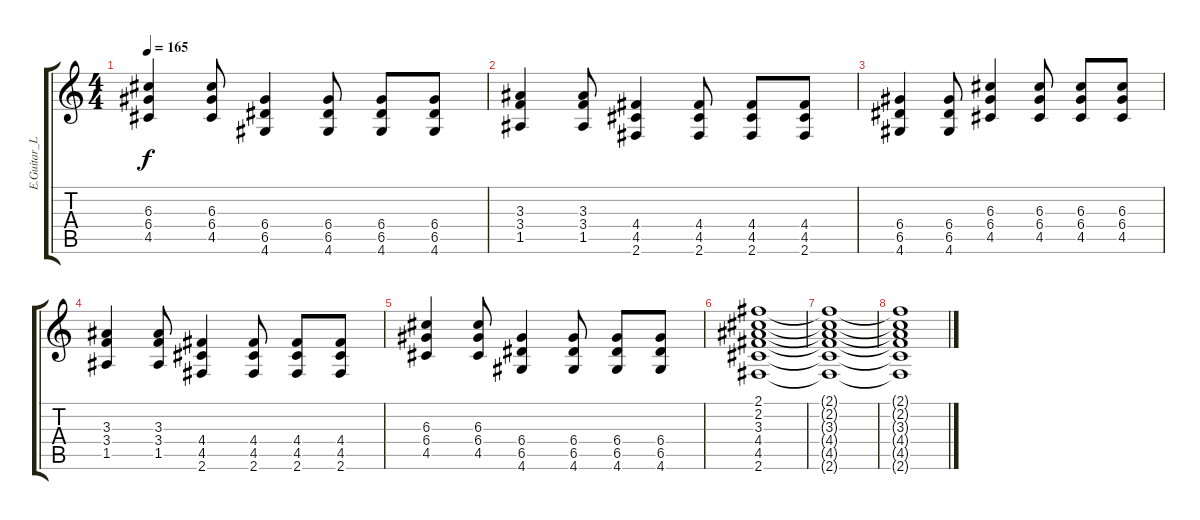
\track ("E.Guitar_L" "E.Guitar_L") {instrument distortionguitar}
\staff {score tabs}
\tuning (E4 B3 G3 D3 A2 E2) {hide}
\ts (4 4)
\tempo 165
\clef g2
\ks c
(6.3 6.4 4.5).4{dy f} (6.3 6.4 4.5).8 (6.4 6.5 4.6).4 (6.4 6.5 4.6).8 (6.4 6.5 4.6).8 (6.4 6.5 4.6).8 |
(3.3 3.4 1.5).4 (3.3 3.4 1.5).8 (4.4 4.5 2.6).4 (4.4 4.5 2.6).8 (4.4 4.5 2.6).8 (4.4 4.5 2.6).8 |
(6.4 6.5 4.6).4 (6.4 6.5 4.6).8 (6.3 6.4 4.5).4 (6.3 6.4 4.5).8 (6.3 6.4 4.5).8 (6.3 6.4 4.5).8 |
(3.3 3.4 1.5).4 (3.3 3.4 1.5).8 (4.4 4.5 2.6).4 (4.4 4.5 2.6).8 (4.4 4.5 2.6).8 (4.4 4.5 2.6).8 |
(6.3 6.4 4.5).4 (6.3 6.4 4.5).8 (6.4 6.5 4.6).4 (6.4 6.5 4.6).8 (6.4 6.5 4.6).8 (6.4 6.5 4.6).8 |
(2.1 2.2 3.3 4.4 4.5 2.6).1 |
(2.1{t} 2.2{t} 3.3{t} 4.4{t} 4.5{t} 2.6{t}).1 |
(2.1{t} 2.2{t} 3.3{t} 4.4{t} 4.5{t} 2.6{t}).1
